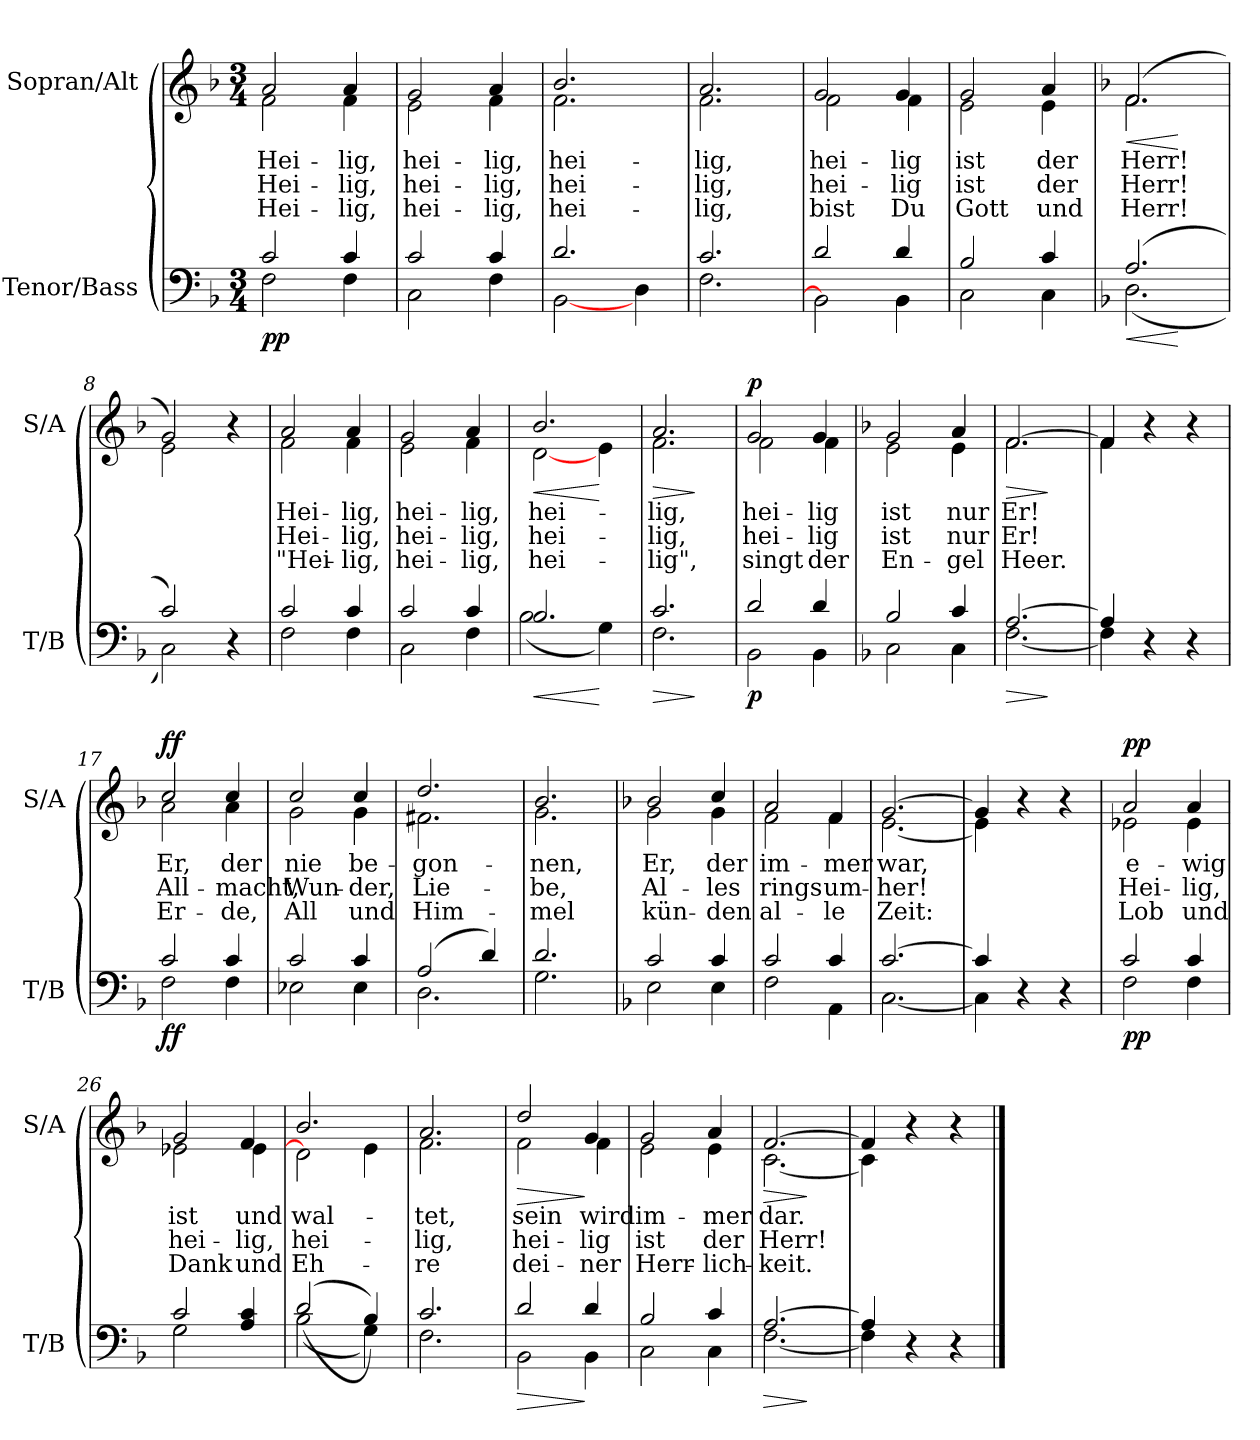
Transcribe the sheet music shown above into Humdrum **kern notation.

**kern	**dynam	**kern	**text	**text	**text	**dynam
*part2	*part2	*part1	*part1	*part1	*part1	*part1
*staff2	*staff2	*staff1	*staff1	*staff1	*staff1	*staff1
*I"Tenor/Bass	*	*I"Sopran/Alt	*	*	*	*
*I'T/B	*	*I'S/A	*	*	*	*
*clefF4	*	*clefG2	*	*	*	*
*k[b-]	*	*k[b-]	*	*	*	*
*M3/4	*	*M3/4	*	*	*	*
=1	=1	=1	=1	=1	=1	=1
*^	*	*	*	*	*	*
!	!	!	!LO:TX:a:B:t=Adagio	!	!	!	!
!	!	!LO:DY:b	!	!LO:LY:b	!LO:LY:b	!LO:LY:b	!
*	*	*	*^	*	*	*	*
2c/	2F\	pp	2a/	2f\	Hei-	Hei-	Hei-	.
!	!	!	!	!	!LO:LY:b	!LO:LY:b	!LO:LY:b	!
4c/	4F\	.	4a/	4f\	lig,	lig,	lig,	.
=2	=2	=2	=2	=2	=2	=2	=2	=2
!	!	!	!	!	!LO:LY:b	!LO:LY:b	!LO:LY:b	!
2c/	2C\	.	2g/	2e\	hei-	hei-	hei-	.
!	!	!	!	!	!LO:LY:b	!LO:LY:b	!LO:LY:b	!
4c/	4F\	.	4a/	4f\	lig,	lig,	lig,	.
=3	=3	=3	=3	=3	=3	=3	=3	=3
!	!	!	!	!	!LO:LY:b	!LO:LY:b	!LO:LY:b	!
2.d/	[2BB-\	.	2.b-/	2.f\	hei-	hei-	hei-	.
.	4D\	.	.	.	.	.	.	.
=4	=4	=4	=4	=4	=4	=4	=4	=4
!	!	!	!	!	!LO:LY:b	!LO:LY:b	!LO:LY:b	!
2.c/	2.F\	.	2.a/	2.f\	lig,	lig,	lig,	.
=5	=5	=5	=5	=5	=5	=5	=5	=5
!	!	!	!	!	!LO:LY:b	!LO:LY:b	!LO:LY:b	!
2d/	2BB-\]	.	2g/	2f\	hei-	hei-	bist	.
!	!	!	!	!	!LO:LY:b	!LO:LY:b	!LO:LY:b	!
4d/	4BB-\	.	4g/	4f\	lig	lig	Du	.
=6	=6	=6	=6	=6	=6	=6	=6	=6
!	!	!	!	!	!LO:LY:b	!LO:LY:b	!LO:LY:b	!
2B-/	2C\	.	2g/	2e\	ist	ist	Gott	.
!	!	!	!	!	!LO:LY:b	!LO:LY:b	!LO:LY:b	!
4c/	4C\	.	4a/	4e\	der	der	und	.
=7	=7	=7	=7	=7	=7	=7	=7	=7
*k[b-]	*	*	*k[b-]	*	*	*	*	*
!	!	!LO:HP:b	!	!	!LO:LY:b	!LO:LY:b	!LO:LY:b	!LO:HP:b
(>2.A/	(<2.D\	<	(>2.f/	2.f\	Herr!	Herr!	Herr!	<
*v	*v	*	*	*	*	*	*	*
*	*	*v	*v	*	*	*	*
.	[	.	.	.	.	[
=8	=8	=8	=8	=8	=8	=8
*^	*	*^	*	*	*	*
2c/)	2C\)	.	2g/)	2e\	.	.	.	.
4r	4ryy	.	4r	4ryy	.	.	.	.
!!LO:LB:g=z	!!
=9	=9	=9	=9	=9	=9	=9	=9	=9
!	!	!	!	!	!LO:LY:b	!LO:LY:b	!LO:LY:b	!
2c/	2F\	.	2a/	2f\	Hei-	Hei-	"Hei-	.
!	!	!	!	!	!LO:LY:b	!LO:LY:b	!LO:LY:b	!
4c/	4F\	.	4a/	4f\	lig,	lig,	lig,	.
=10	=10	=10	=10	=10	=10	=10	=10	=10
!	!	!	!	!	!LO:LY:b	!LO:LY:b	!LO:LY:b	!
2c/	2C\	.	2g/	2e\	hei-	hei-	hei-	.
!	!	!	!	!	!LO:LY:b	!LO:LY:b	!LO:LY:b	!
4c/	4F\	.	4a/	4f\	lig,	lig,	lig,	.
=11	=11	=11	=11	=11	=11	=11	=11	=11
!	!	!LO:HP:b	!	!	!LO:LY:b	!LO:LY:b	!LO:LY:b	!LO:HP:b
2.B-/	(<2B-\	<	2.b-/	[2d\	hei-	hei-	hei-	<
.	4G\)	[	.	4e\	.	.	.	[
=12	=12	=12	=12	=12	=12	=12	=12	=12
!	!	!LO:HP:b	!	!	!LO:LY:b	!LO:LY:b	!LO:LY:b	!LO:HP:b
2.c/	2.F\	>	2.a/	2.f\	lig,	lig,	lig",	>
*v	*v	*	*	*	*	*	*	*
*	*	*v	*v	*	*	*	*
.	]	.	.	.	.	]
=13	=13	=13	=13	=13	=13	=13
*^	*	*	*	*	*	*
!	!	!LO:DY:b	!	!LO:LY:b	!LO:LY:b	!LO:LY:b	!LO:DY:b
*	*	*	*^	*	*	*	*
2d/	2BB-\	p	2g/	2f\	hei-	hei-	singt	p
!	!	!	!	!	!LO:LY:b	!LO:LY:b	!LO:LY:b	!
4d/	4BB-\	.	4g/	4f\	lig	lig	der	.
=14	=14	=14	=14	=14	=14	=14	=14	=14
*k[b-]	*	*	*k[b-]	*	*	*	*	*
!	!	!	!	!	!LO:LY:b	!LO:LY:b	!LO:LY:b	!
2B-/	2C\	.	2g/	2e\	ist	ist	En-	.
!	!	!	!	!	!LO:LY:b	!LO:LY:b	!LO:LY:b	!
4c/	4C\	.	4a/	4e\	nur	nur	gel	.
=15	=15	=15	=15	=15	=15	=15	=15	=15
!	!	!LO:HP:b	!	!	!LO:LY:b	!LO:LY:b	!LO:LY:b	!LO:HP:b
[2.A/	[2.F\	>	[2.f/	2.f\	Er!	Er!	Heer.	>
*v	*v	*	*	*	*	*	*	*
*	*	*v	*v	*	*	*	*
.	]	.	.	.	.	]
=16	=16	=16	=16	=16	=16	=16
*^	*	*^	*	*	*	*
4A/]	4F\]	.	4f/]	4f\	.	.	.	.
4r	2ryy	.	4r	2ryy	.	.	.	.
4r	.	.	4r	.	.	.	.	.
!!LO:LB:g=z	!!
=17	=17	=17	=17	=17	=17	=17	=17	=17
!	!	!LO:DY:b	!	!	!LO:LY:b	!LO:LY:b	!LO:LY:b	!LO:DY:b
2c/	2F\	ff	2cc/	2a\	Er,	All-	Er-	ff
!	!	!	!	!	!LO:LY:b	!LO:LY:b	!LO:LY:b	!
4c/	4F\	.	4cc/	4a\	der	macht,	de,	.
=18	=18	=18	=18	=18	=18	=18	=18	=18
!	!	!	!	!	!LO:LY:b	!LO:LY:b	!LO:LY:b	!
2c/	2E-X\	.	2cc/	2g\	nie	Wun-	All	.
!	!	!	!	!	!LO:LY:b	!LO:LY:b	!LO:LY:b	!
4c/	4E-\	.	4cc/	4g\	be-	der,	und	.
=19	=19	=19	=19	=19	=19	=19	=19	=19
!	!	!	!	!	!LO:LY:b	!LO:LY:b	!LO:LY:b	!
(>2A/	2.D\	.	2.dd/	2.f#X\	gon-	Lie-	Him-	.
4d/)	.	.	.	.	.	.	.	.
=20	=20	=20	=20	=20	=20	=20	=20	=20
!	!	!	!	!	!LO:LY:b	!LO:LY:b	!LO:LY:b	!
2.d/	2.G\	.	2.b-/	2.g\	nen,	be,	mel	.
=21	=21	=21	=21	=21	=21	=21	=21	=21
*k[b-]	*	*	*k[b-]	*	*	*	*	*
!	!	!	!	!	!LO:LY:b	!LO:LY:b	!LO:LY:b	!
2c/	2E\	.	2b-/	2g\	Er,	Al-	kün-	.
!	!	!	!	!	!LO:LY:b	!LO:LY:b	!LO:LY:b	!
4c/	4E\	.	4cc/	4g\	der	les	den	.
=22	=22	=22	=22	=22	=22	=22	=22	=22
!	!	!	!	!	!LO:LY:b	!LO:LY:b	!LO:LY:b	!
2c/	2F\	.	2a/	2f\	im-	rings	al-	.
!	!	!	!	!	!LO:LY:b	!LO:LY:b	!LO:LY:b	!
4c/	4AA\	.	4f/	4f\	mer	um-	le	.
=23	=23	=23	=23	=23	=23	=23	=23	=23
!	!	!	!	!	!LO:LY:b	!LO:LY:b	!LO:LY:b	!
[2.c/	[2.C\	.	[2.g/	[2.e\	war,	her!	Zeit:	.
=24	=24	=24	=24	=24	=24	=24	=24	=24
4c/]	4C\]	.	4g/]	4e\]	.	.	.	.
4r	2ryy	.	4r	2ryy	.	.	.	.
4r	.	.	4r	.	.	.	.	.
!!LO:LB:g=z	!!
=25	=25	=25	=25	=25	=25	=25	=25	=25
!	!	!LO:DY:b	!	!	!LO:LY:b	!LO:LY:b	!LO:LY:b	!LO:DY:b
2c/	2F\	pp	2a/	2e-X\	e-	Hei-	Lob	pp
!	!	!	!	!	!LO:LY:b	!LO:LY:b	!LO:LY:b	!
4c/	4F\	.	4a/	4e-\	wig	lig,	und	.
=26	=26	=26	=26	=26	=26	=26	=26	=26
!	!	!	!	!	!LO:LY:b	!LO:LY:b	!LO:LY:b	!
2c/	2G\	.	2g/	2e-X\	ist	hei-	Dank	.
!	!	!	!	!	!LO:LY:b	!LO:LY:b	!LO:LY:b	!
4A/ 4c/	4ryy	.	4f/	4e-\	und	lig,	und	.
!!LO:PB:g=z	!!
=27	=27	=27	=27	=27	=27	=27	=27	=27
!	!	!	!	!	!LO:LY:b	!LO:LY:b	!LO:LY:b	!
(>(>2d/	(<2B-\	.	2.b-/	2d\]	wal-	hei-	Eh-	.
4B-/))	4G\)	.	.	4e\	.	.	.	.
=28	=28	=28	=28	=28	=28	=28	=28	=28
!	!	!	!	!	!LO:LY:b	!LO:LY:b	!LO:LY:b	!
2.c/	2.F\	.	2.a/	2.f\	-tet,	-lig,	-re	.
=29	=29	=29	=29	=29	=29	=29	=29	=29
!	!	!LO:HP:b	!	!	!LO:LY:b	!LO:LY:b	!LO:LY:b	!LO:HP:b
2d/	2BB-\	>	2dd/	2f\	sein	hei-	dei-	>
!	!	!	!	!	!LO:LY:b	!LO:LY:b	!LO:LY:b	!
4d/	4BB-\	]	4g/	4f\	wird	-lig	-ner	]
=30	=30	=30	=30	=30	=30	=30	=30	=30
!	!	!	!	!	!LO:LY:b	!LO:LY:b	!LO:LY:b	!
2B-/	2C\	.	2g/	2e\	im-	ist	Herr-	.
!	!	!	!	!	!LO:LY:b	!LO:LY:b	!LO:LY:b	!
4c/	4C\	.	4a/	4e\	-mer	der	-lich-	.
=31	=31	=31	=31	=31	=31	=31	=31	=31
!	!	!LO:HP:b	!	!	!LO:LY:b	!LO:LY:b	!LO:LY:b	!LO:HP:b
[2.A/	[2.F\	>	[2.f/	[2.c\	dar.	Herr!	-keit.	>
*v	*v	*	*	*	*	*	*	*
*	*	*v	*v	*	*	*	*
.	]	.	.	.	.	]
=32	=32	=32	=32	=32	=32	=32
*^	*	*^	*	*	*	*
4A/]	4F\]	.	4f/]	4c\]	.	.	.	.
4r	2ryy	.	4r	2ryy	.	.	.	.
4r	.	.	4r	.	.	.	.	.
*v	*v	*	*	*	*	*	*	*
*	*	*v	*v	*	*	*	*
==	==	==	==	==	==	==
*-	*-	*-	*-	*-	*-	*-
